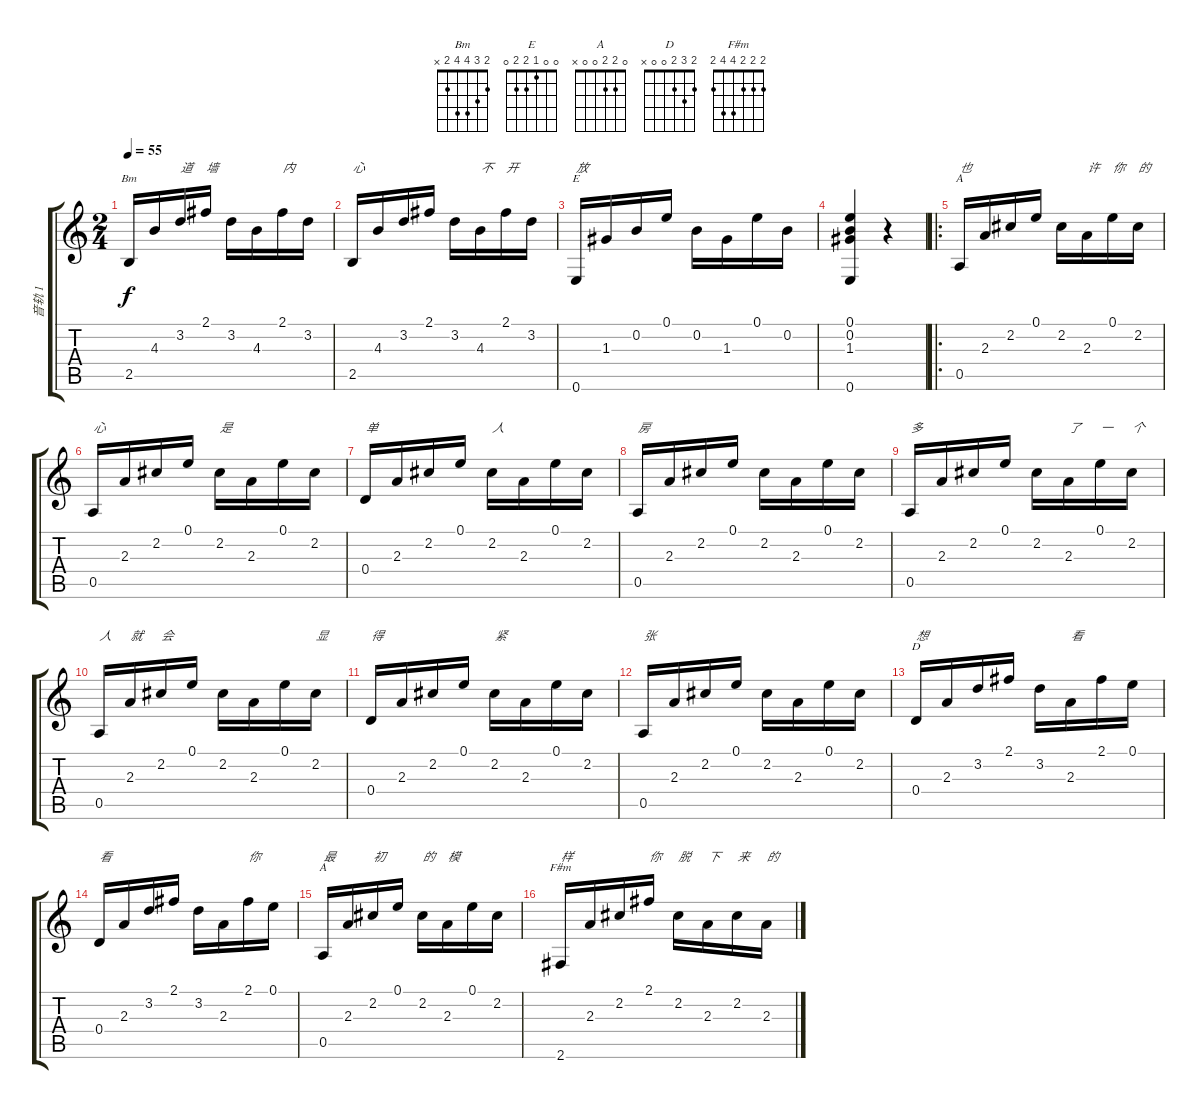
\track ("音轨 1" "音轨 1") {instrument acousticguitarnylon}
\staff {score tabs}
\tuning (E4 B3 G3 D3 A2 E2) {hide}
\chord ("Bm" 2 3 4 4 2 x)
\chord ("E" 0 0 1 2 2 0)
\chord ("A" 0 2 2 0 0 0)
\chord ("D" 2 3 2 0 0 x)
\chord ("A" 0 2 2 0 0 x)
\chord ("F#m" 2 2 2 4 4 2)
\ts (2 4)
\tempo 55
\clef g2
\ks c
2.5.16{ch "Bm" dy f} 4.3.16 3.2.16{txt "道"} 2.1.16{txt "墙"} 3.2.16 4.3.16 2.1.16{txt "内"} 3.2.16 |
2.5.16{txt "心"} 4.3.16 3.2.16 2.1.16 3.2.16 4.3.16{txt "不"} 2.1.16{txt "开"} 3.2.16 |
0.6.16{ch "E" txt "放"} 1.3.16 0.2.16 0.1.16 0.2.16 1.3.16 0.1.16 0.2.16 |
(0.1 0.2 1.3 0.6).4 r.4 |
\ro
0.5.16{ch "A" txt "也"} 2.3.16 2.2.16 0.1.16 2.2.16 2.3.16{txt "许"} 0.1.16{txt "你"} 2.2.16{txt "的"} |
0.5.16{txt "心"} 2.3.16 2.2.16 0.1.16 2.2.16{txt "是"} 2.3.16 0.1.16 2.2.16 |
0.4.16{txt "单"} 2.3.16 2.2.16 0.1.16 2.2.16{txt "人"} 2.3.16 0.1.16 2.2.16 |
0.5.16{txt "房"} 2.3.16 2.2.16 0.1.16 2.2.16 2.3.16 0.1.16 2.2.16 |
0.5.16{txt "多"} 2.3.16 2.2.16 0.1.16 2.2.16 2.3.16{txt "了"} 0.1.16{txt "一"} 2.2.16{txt "个"} |
0.5.16{txt "人"} 2.3.16{txt "就"} 2.2.16{txt "会"} 0.1.16 2.2.16 2.3.16 0.1.16 2.2.16{txt "显"} |
0.4.16{txt "得"} 2.3.16 2.2.16 0.1.16 2.2.16{txt "紧"} 2.3.16 0.1.16 2.2.16 |
0.5.16{txt "张"} 2.3.16 2.2.16 0.1.16 2.2.16 2.3.16 0.1.16 2.2.16 |
0.4.16{ch "D" txt "想"} 2.3.16 3.2.16 2.1.16 3.2.16 2.3.16{txt "看"} 2.1.16 0.1.16 |
0.4.16{txt "看"} 2.3.16 3.2.16 2.1.16 3.2.16 2.3.16 2.1.16{txt "你"} 0.1.16 |
0.5.16{ch "A" txt "最"} 2.3.16 2.2.16{txt "初"} 0.1.16 2.2.16{txt "的"} 2.3.16{txt "模"} 0.1.16 2.2.16 |
2.6.16{ch "F#m" txt "样"} 2.3.16 2.2.16 2.1.16{txt "你"} 2.2.16{txt "脱"} 2.3.16{txt "下"} 2.2.16{txt "来"} 2.3.16{txt "的"}
